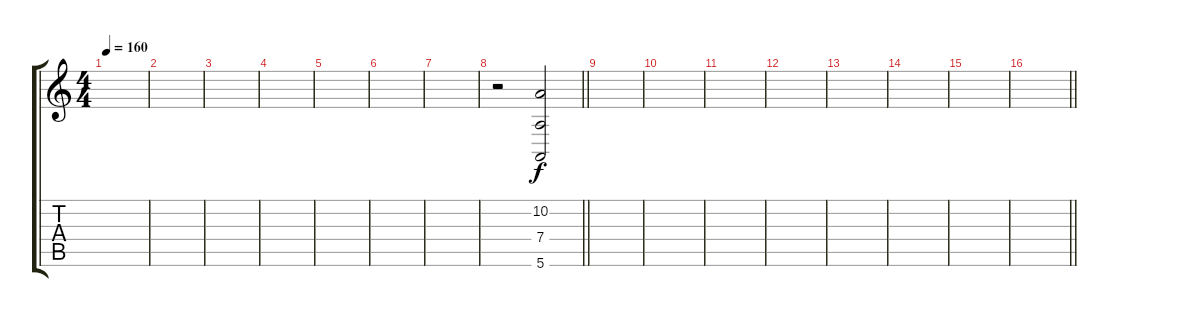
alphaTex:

\track "" {instrument reversecymbal}
\staff {score tabs}
\tuning (E4 B3 G3 D3 A2 E2) {hide}
\ts (4 4)
\tempo 160
\clef g2
\ks c
|
|
|
|
|
|
|
\barLineRight lightlight
r.2 (10.2 7.4 5.6).2 |
|
|
|
|
|
|
|
\barLineRight lightlight
